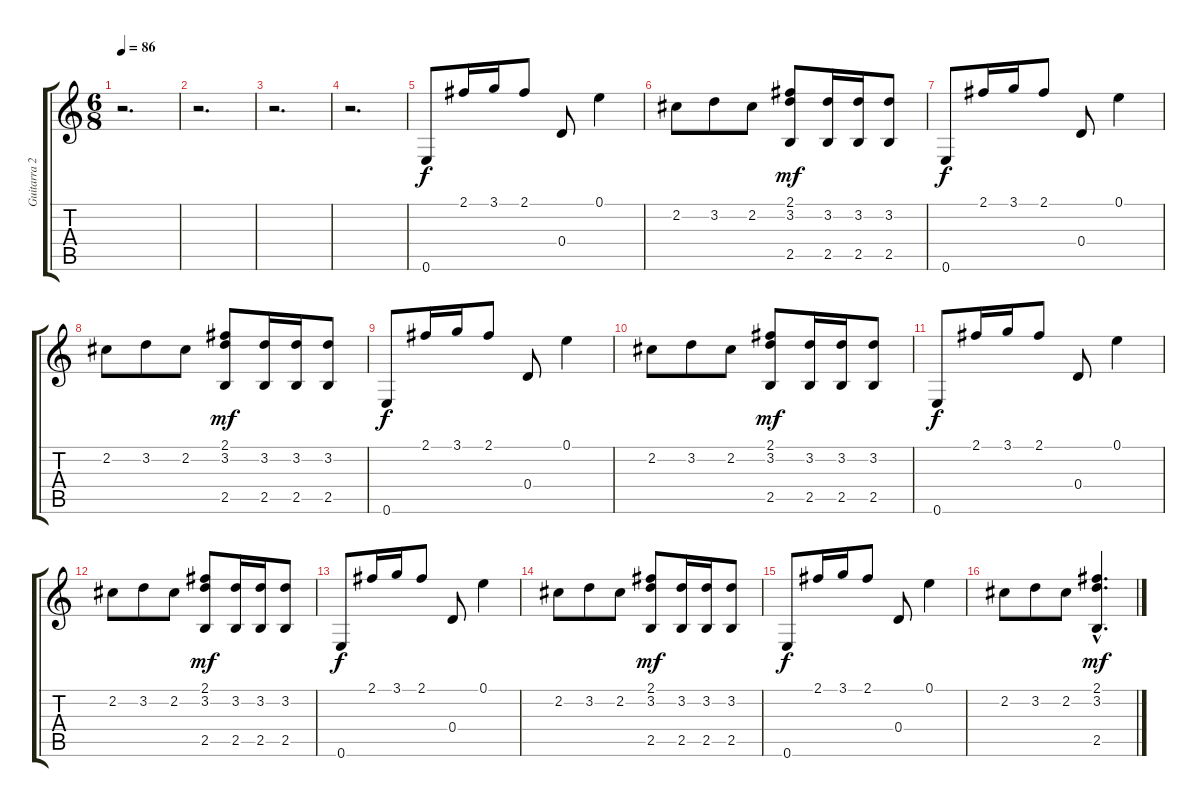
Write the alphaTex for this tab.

\track ("Guitarra 2" "Guitarra 2") {instrument electricguitarjazz}
\staff {score tabs}
\tuning (E4 B3 G3 D3 A2 E2) {hide}
\ts (6 8)
\tempo 86
\clef g2
\ks c
r.2{d dy f} |
r.2{d} |
r.2{d} |
r.2{d} |
0.6.8 2.1.16 3.1.16 2.1.8 0.4.8 0.1.4 |
2.2.8 3.2.8 2.2.8 (2.1 3.2 2.5).8{dy mf} (3.2 2.5).16 (3.2 2.5).16 (3.2 2.5).8 |
0.6.8{dy f} 2.1.16 3.1.16 2.1.8 0.4.8 0.1.4 |
2.2.8 3.2.8 2.2.8 (2.1 3.2 2.5).8{dy mf} (3.2 2.5).16 (3.2 2.5).16 (3.2 2.5).8 |
0.6.8{dy f} 2.1.16 3.1.16 2.1.8 0.4.8 0.1.4 |
2.2.8 3.2.8 2.2.8 (2.1 3.2 2.5).8{dy mf} (3.2 2.5).16 (3.2 2.5).16 (3.2 2.5).8 |
0.6.8{dy f} 2.1.16 3.1.16 2.1.8 0.4.8 0.1.4 |
2.2.8 3.2.8 2.2.8 (2.1 3.2 2.5).8{dy mf} (3.2 2.5).16 (3.2 2.5).16 (3.2 2.5).8 |
0.6.8{dy f} 2.1.16 3.1.16 2.1.8 0.4.8 0.1.4 |
2.2.8 3.2.8 2.2.8 (2.1 3.2 2.5).8{dy mf} (3.2 2.5).16 (3.2 2.5).16 (3.2 2.5).8 |
0.6.8{dy f} 2.1.16 3.1.16 2.1.8 0.4.8 0.1.4 |
2.2.8 3.2.8 2.2.8 (2.1{hac} 3.2{hac} 2.5{hac}).4{d dy mf}
